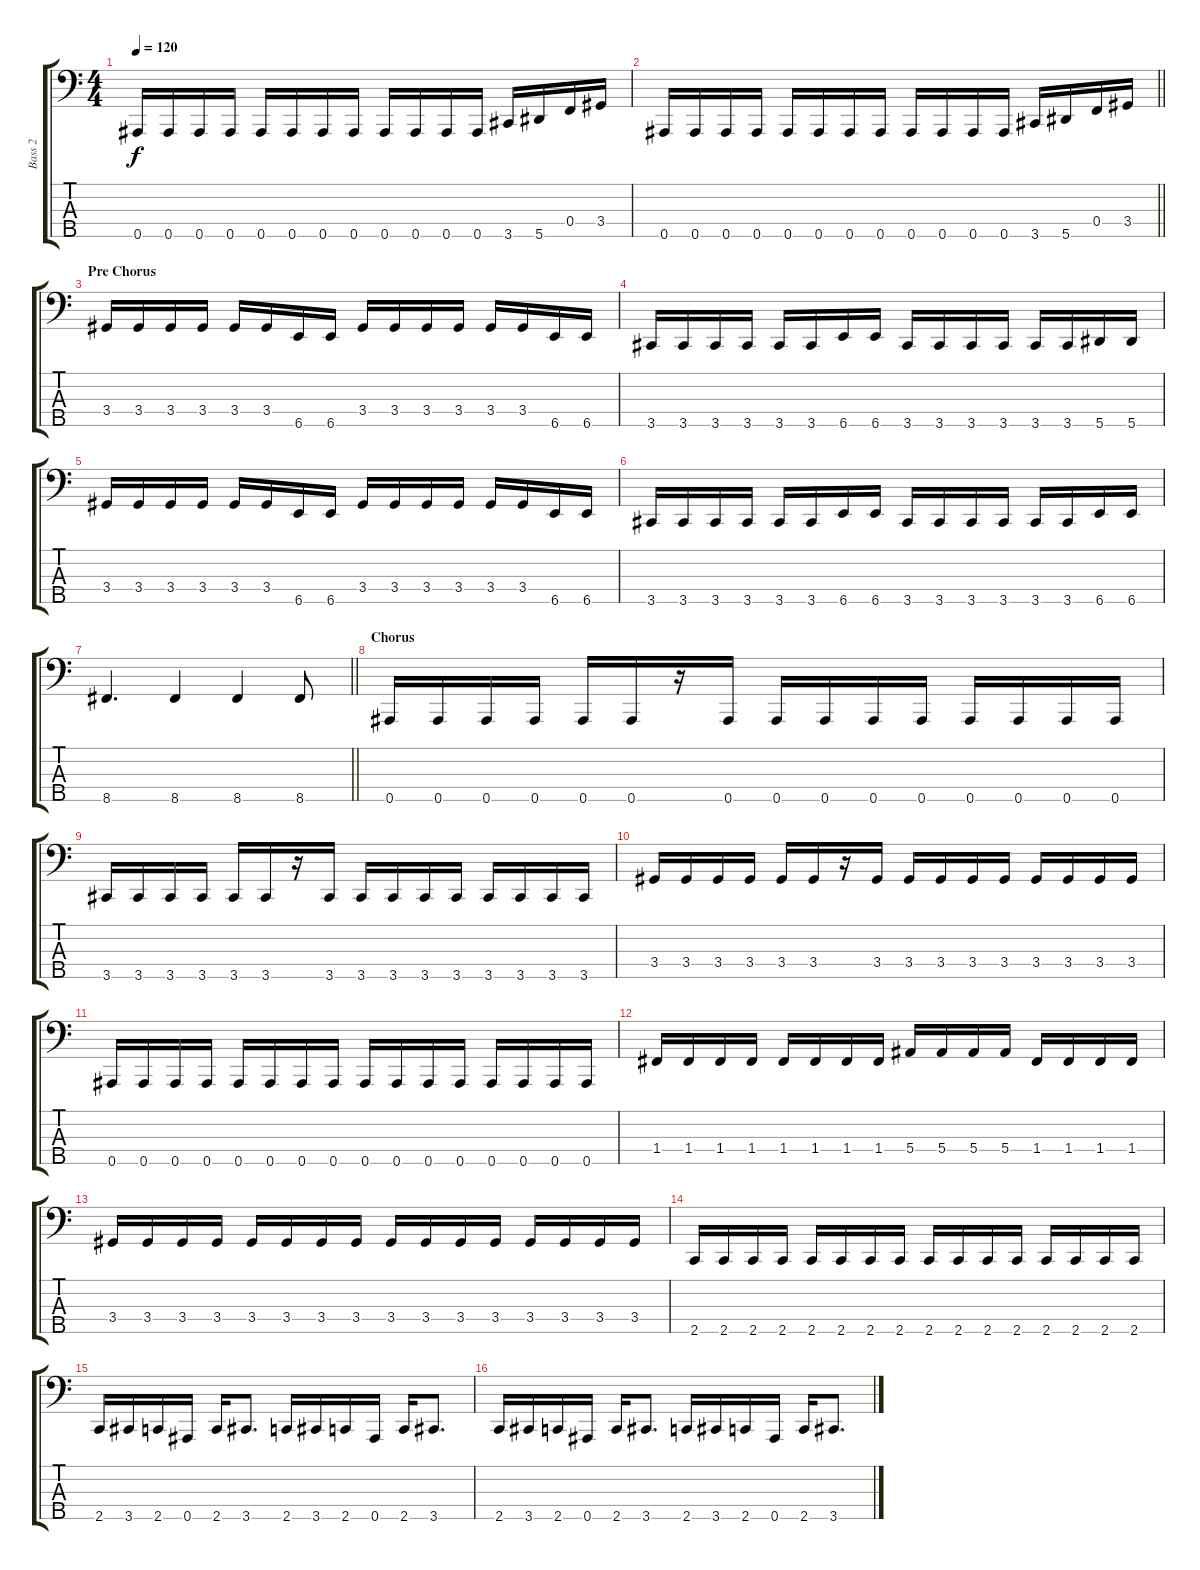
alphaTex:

\track ("Bass 2" "Bass 2") {instrument electricbasspick}
\staff {score tabs}
\tuning (G2 Eb2 Bb1 F1 Bb0) {hide}
\ts (4 4)
\tempo 120
\clef f4
\ks c
0.5.16{dy f} 0.5.16 0.5.16 0.5.16 0.5.16 0.5.16 0.5.16 0.5.16 0.5.16 0.5.16 0.5.16 0.5.16 3.5.16 5.5.16 0.4.16 3.4.16 |
\barLineRight lightlight
0.5.16 0.5.16 0.5.16 0.5.16 0.5.16 0.5.16 0.5.16 0.5.16 0.5.16 0.5.16 0.5.16 0.5.16 3.5.16 5.5.16 0.4.16 3.4.16 |
\section ("" "Pre Chorus")
3.4.16 3.4.16 3.4.16 3.4.16 3.4.16 3.4.16 6.5.16 6.5.16 3.4.16 3.4.16 3.4.16 3.4.16 3.4.16 3.4.16 6.5.16 6.5.16 |
3.5.16 3.5.16 3.5.16 3.5.16 3.5.16 3.5.16 6.5.16 6.5.16 3.5.16 3.5.16 3.5.16 3.5.16 3.5.16 3.5.16 5.5.16 5.5.16 |
3.4.16 3.4.16 3.4.16 3.4.16 3.4.16 3.4.16 6.5.16 6.5.16 3.4.16 3.4.16 3.4.16 3.4.16 3.4.16 3.4.16 6.5.16 6.5.16 |
3.5.16 3.5.16 3.5.16 3.5.16 3.5.16 3.5.16 6.5.16 6.5.16 3.5.16 3.5.16 3.5.16 3.5.16 3.5.16 3.5.16 6.5.16 6.5.16 |
\barLineRight lightlight
8.5.4{d} 8.5.4 8.5.4 8.5.8 |
\section ("" "Chorus")
0.5.16 0.5.16 0.5.16 0.5.16 0.5.16 0.5.16 r.16 0.5.16 0.5.16 0.5.16 0.5.16 0.5.16 0.5.16 0.5.16 0.5.16 0.5.16 |
3.5.16 3.5.16 3.5.16 3.5.16 3.5.16 3.5.16 r.16 3.5.16 3.5.16 3.5.16 3.5.16 3.5.16 3.5.16 3.5.16 3.5.16 3.5.16 |
3.4.16 3.4.16 3.4.16 3.4.16 3.4.16 3.4.16 r.16 3.4.16 3.4.16 3.4.16 3.4.16 3.4.16 3.4.16 3.4.16 3.4.16 3.4.16 |
0.5.16 0.5.16 0.5.16 0.5.16 0.5.16 0.5.16 0.5.16 0.5.16 0.5.16 0.5.16 0.5.16 0.5.16 0.5.16 0.5.16 0.5.16 0.5.16 |
1.4.16 1.4.16 1.4.16 1.4.16 1.4.16 1.4.16 1.4.16 1.4.16 5.4.16 5.4.16 5.4.16 5.4.16 1.4.16 1.4.16 1.4.16 1.4.16 |
3.4.16 3.4.16 3.4.16 3.4.16 3.4.16 3.4.16 3.4.16 3.4.16 3.4.16 3.4.16 3.4.16 3.4.16 3.4.16 3.4.16 3.4.16 3.4.16 |
2.5.16 2.5.16 2.5.16 2.5.16 2.5.16 2.5.16 2.5.16 2.5.16 2.5.16 2.5.16 2.5.16 2.5.16 2.5.16 2.5.16 2.5.16 2.5.16 |
2.5.16 3.5.16 2.5.16 0.5.16 2.5.16 3.5.8{d} 2.5.16 3.5.16 2.5.16 0.5.16 2.5.16 3.5.8{d} |
2.5.16 3.5.16 2.5.16 0.5.16 2.5.16 3.5.8{d} 2.5.16 3.5.16 2.5.16 0.5.16 2.5.16 3.5.8{d}
